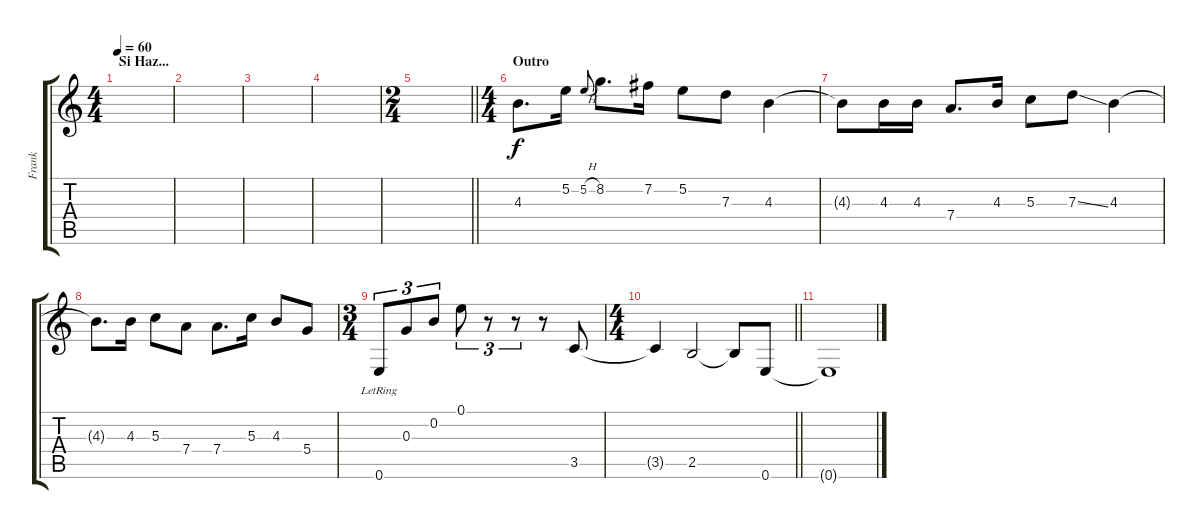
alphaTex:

\track ("Frank" "Frank") {instrument acousticguitarnylon}
\staff {score tabs}
\tuning (E4 B3 G3 D3 A2 E2) {hide}
\ts (4 4)
\section ("" "Si Haz...")
\tempo 60
\clef g2
\ks c
|
|
|
|
\ts (2 4)
\barLineRight lightlight
|
\ts (4 4)
\section ("" "Outro")
4.3.8{d} 5.2.16 5.2{h}.8{gr onbeat} 8.2.8{d} 7.2.16 5.2.8 7.3.8 4.3.4 |
4.3{t}.8 4.3.16 4.3.16 7.4.8{d} 4.3.16 5.3.8 7.3{ss}.8 4.3.4 |
4.3{t}.8{d} 4.3.16 5.3.8 7.4.8 7.4.8{d} 5.3.16 4.3.8 5.4.8 |
\ts (3 4)
0.6{lr}.8{tu (3 2)} 0.3.8{tu (3 2)} 0.2.8{tu (3 2)} 0.1.8{tu (3 2)} r.8{tu (3 2)} r.8{tu (3 2)} r.8 3.5.8 |
\ts (4 4)
\barLineRight lightlight
3.5{t}.4 2.5.2 2.5{t}.8 0.6.8 |
0.6{t}.1
